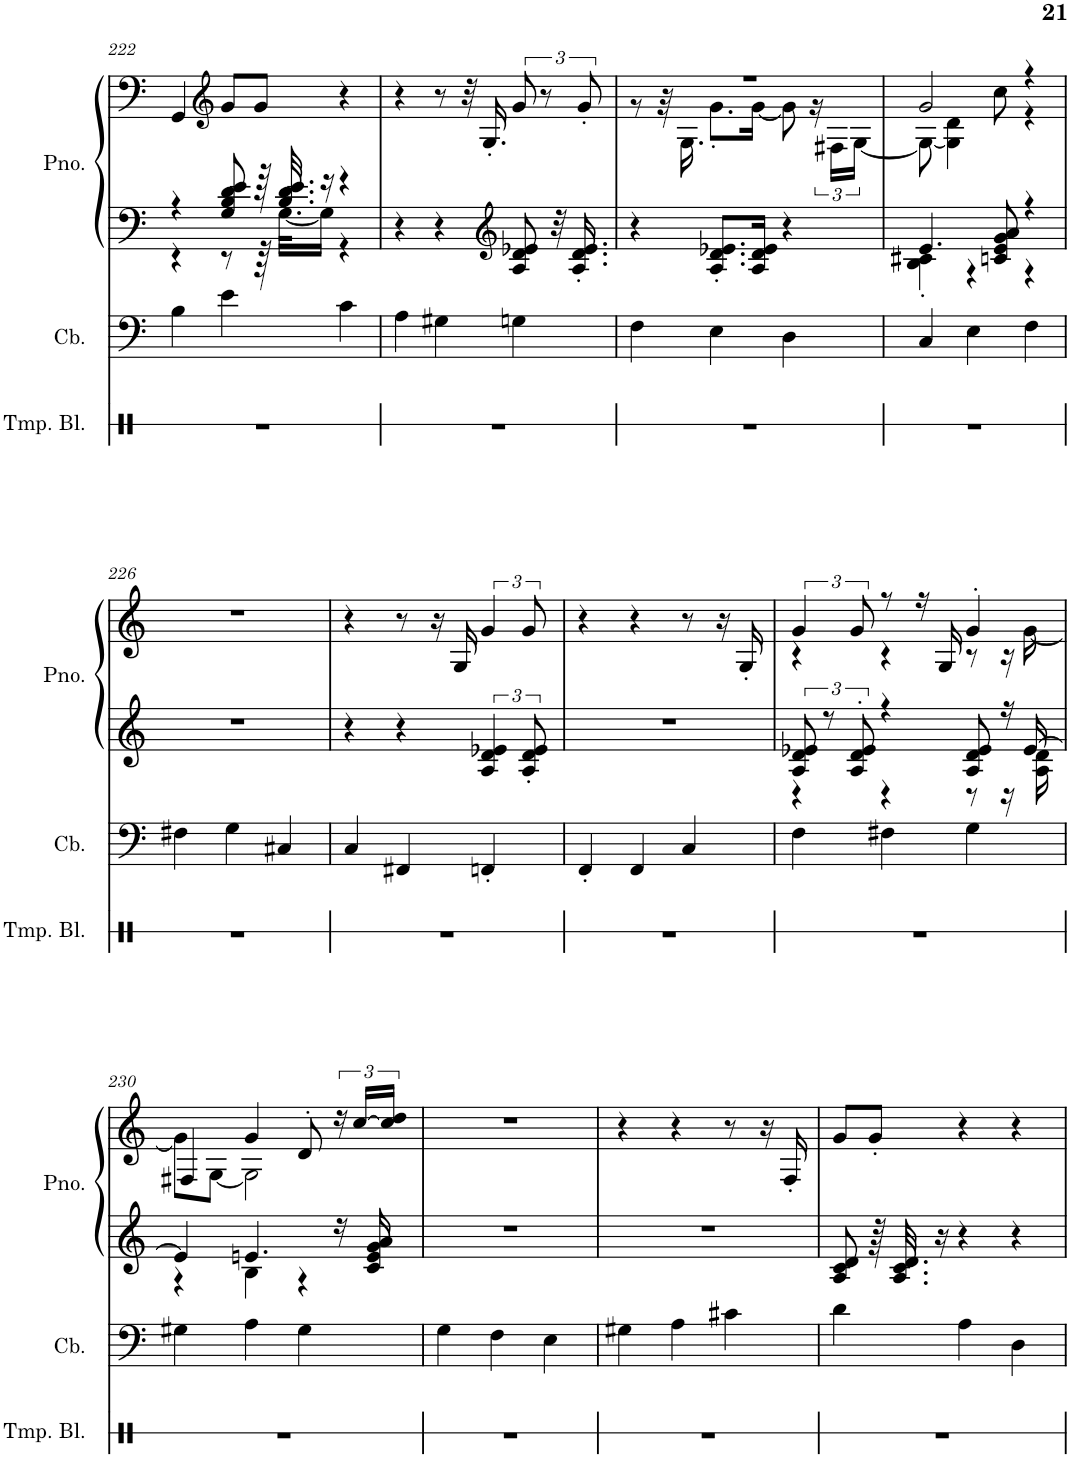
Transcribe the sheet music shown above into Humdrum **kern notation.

**kern	**kern	**kern	**kern
*part3	*part2	*part1	*part1
*staff4	*staff3	*staff2	*staff1
*I"Temple Blocks	*I"Contrabass	*I"Piano, untitled	*
*I'Tmp. Bl.	*I'Cb.	*I'Pno.	*
!!LO:PB:g=z
*clefX	*clefF4	*clefF4	*clefF4
*	*Trd7c12	*	*
*k[]	*k[]	*k[]	*k[]
*M3/4	*M3/4	*M3/4	*M3/4
=222	=222	=222	=222
*	*	*^	*
2.r	4B\	4r	4r	4GG/
*	*	*	*	*clefG2
.	4e\	8G/ 8B/ 8d/ 8e/	8r	8g/L
.	.	64r	64r	8g/J
.	.	32.B/ 32.d/ 32.e/	[32.G\KLL	.
.	.	16r	16G\JJ]	.
.	4c\	4r	4r	4r
*	*	*v	*v	*
=223	=223	=223	=223
2.r	4A\	4r	4r
.	4G#X\	4r	8r
.	.	.	32r
.	.	.	16.G'/
*	*	*clefG2	*
.	4Gn\	8A/ 8d/ 8e-X/	12g/
.	.	.	12r
.	.	32r	.
.	.	16.A/' 16.d/' 16.e-/'	.
.	.	.	12g'/
=224	=224	=224	=224
*	*	*	*^
2.r	4F\	4r	2.r	8r
.	.	.	.	32r
.	.	.	.	16.G\
.	4E\	8.A/' 8.d/' 8.e-X/'L	.	8.g'\L
.	.	16A/ 16d/ 16e-/Jk	.	[16g\Jk
.	4D\	4r	.	8g\]
.	.	.	.	24r
.	.	.	.	24F#X\LL
.	.	.	.	[24G\JJ
=225	=225	=225	=225	=225
*	*	*^	*	*
2.r	4C/	4.e/	4B\' 4c#X\'	2g/	8G\_
.	.	.	.	.	4G\] 4d\
.	4E\	.	4r	.	.
.	.	8cn/ 8e/ 8g/ 8a/	.	.	8cc\
.	4F\	4r	4r	4r	4r
*	*	*v	*v	*	*
*	*	*	*v	*v
!!LO:LB:g=z
=226	=226	=226	=226
2.r	4F#X\	2.r	2.r
.	4G\	.	.
.	4C#X/	.	.
=227	=227	=227	=227
2.r	4C/	4r	4r
.	4FF#X/	4r	8r
.	.	.	16r
.	.	.	16G/
.	4FFn'/	6A/ 6d/ 6e-X/	6g/
.	.	12A/' 12d/' 12e-/'	12g/
=228	=228	=228	=228
2.r	4FF'/	2.r	4r
.	4FF/	.	4r
.	4C/	.	8r
.	.	.	16r
.	.	.	16G'/
=229	=229	=229	=229
*	*	*^	*^
2.r	4F\	12A/ 12d/ 12e-X/	4r	6g/	4r
.	.	12r	.	.	.
.	.	12A/' 12d/' 12e-/'	.	12g/	.
.	4F#X\	4r	4r	8r	4r
.	.	.	.	16r	.
.	.	.	.	16G/	.
.	4G\	8A/ 8d/ 8e-/	8r	4g'/	8r
.	.	16r	16r	.	16r
.	.	[16e-/	16A\ 16d\	.	[16g\
!!LO:LB:g=z	!!
=230	=230	=230	=230	=230	=230
2.r	4G#X\	4e-/]	4r	4F#X/	8g\L]
.	.	.	.	.	[8G\J
.	4A\	4.en/	4B\	4g/	2G\]
.	4G#\	.	4r	8d'/	.
.	.	16r	.	24r	.
.	.	.	.	[24cc/LL	.
.	.	16c/ 16e/ 16g/ 16a/	.	.	.
.	.	.	.	24cc/] 24dd/JJ	.
*	*	*v	*v	*	*
*	*	*	*v	*v
=231	=231	=231	=231
2.r	4G\	2.r	2.r
.	4F\	.	.
.	4E\	.	.
=232	=232	=232	=232
2.r	4G#X\	2.r	4r
.	4A\	.	4r
.	4c#X\	.	8r
.	.	.	16r
.	.	.	16F'/
=233	=233	=233	=233
2.r	4d\	8A/ 8c/ 8d/	8g/L
.	.	64r	8g'/J
.	.	32.A/ 32.c/ 32.d/	.
.	.	16r	.
.	4A\	4r	4r
.	4D\	4r	4r
=	=	=	=
*-	*-	*-	*-
